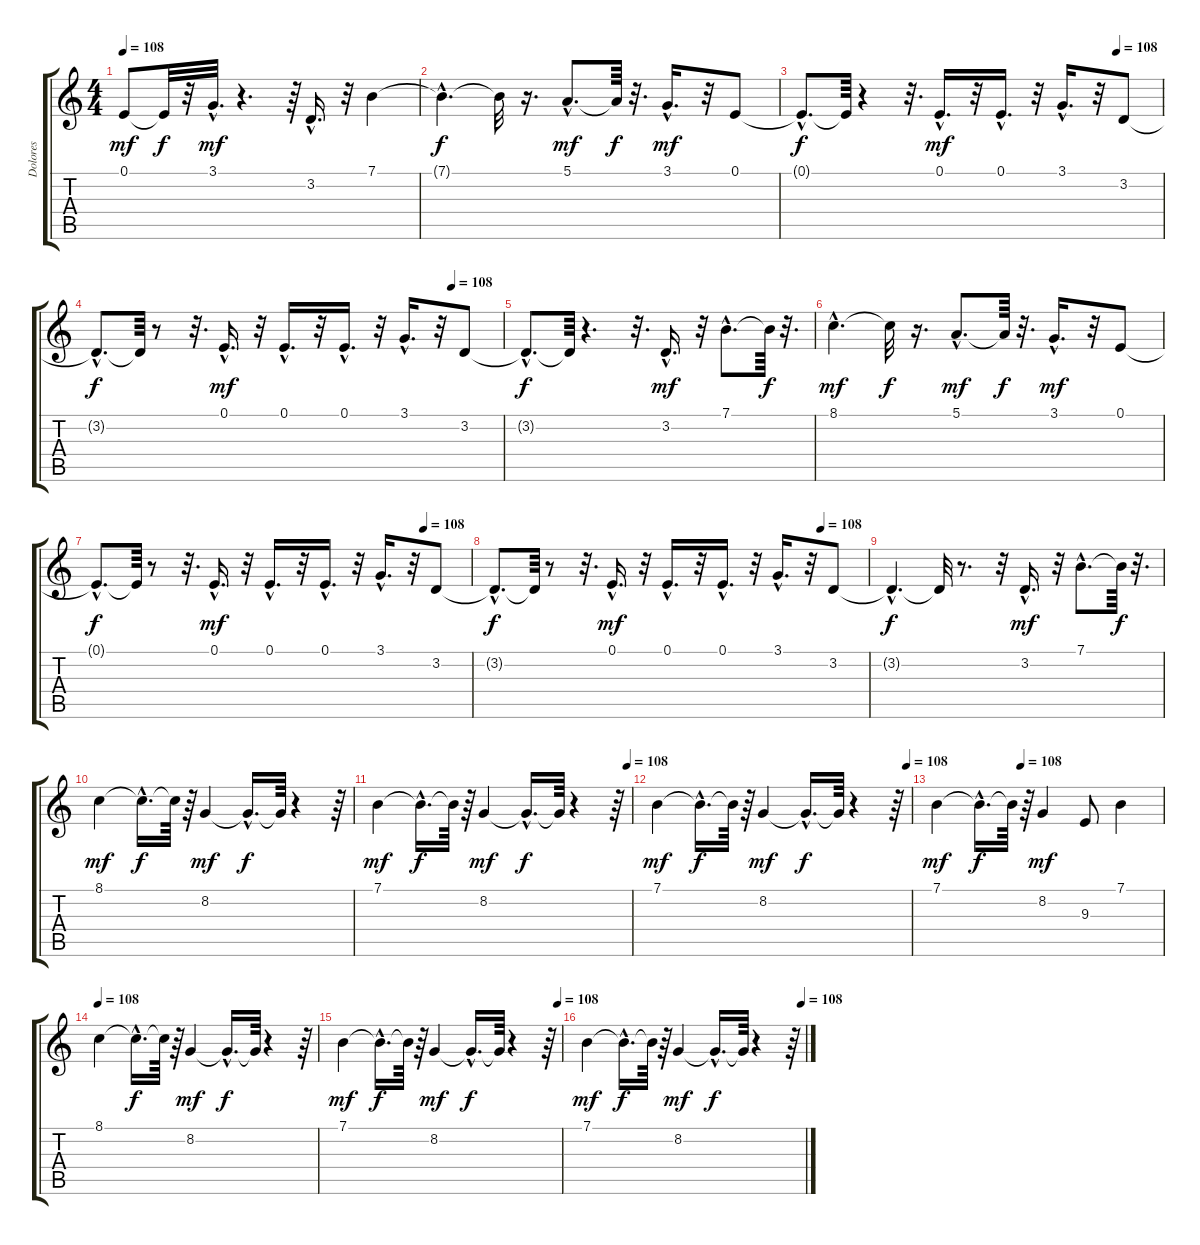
\track ("Dolores" "Dolores") {instrument panflute}
\staff {score tabs}
\tuning (E4 B3 G3 D3 A2 E2) {hide}
\ts (4 4)
\tempo 108
\clef g2
\ks c
0.1.8{dy mf} 0.1{t}.32{dy f} r.32 3.1{hac}.32{d dy mf} r.4{d} r.64 3.2{hac}.16{d} r.32 7.1.4 |
7.1{hac t}.4{d dy f} 7.1{t}.32 r.16{d} 5.1{hac}.8{d dy mf} 5.1{t}.64{dy f} r.32{d} 3.1{hac}.16{d dy mf} r.32 0.1.8 |
\tempo (108 0.875)
0.1{hac t}.8{d dy f} 0.1{t}.64 r.4 r.32{d} 0.1{hac}.16{d dy mf} r.32 0.1{hac}.16{d} r.32 3.1{hac}.16{d} r.32 3.2.8 |
\tempo (108 0.875)
3.2{hac t}.8{d dy f} 3.2{t}.64 r.8 r.32{d} 0.1{hac}.16{d dy mf} r.32 0.1{hac}.16{d} r.32 0.1{hac}.16{d} r.32 3.1{hac}.16{d} r.32 3.2.8 |
3.2{hac t}.8{d dy f} 3.2{t}.64 r.4{d} r.32{d} 3.2{hac}.16{d dy mf} r.32 7.1{hac}.8{d} 7.1{t}.64{dy f} r.32{d} |
8.1{hac}.4{d dy mf} 8.1{t}.32{dy f} r.16{d} 5.1{hac}.8{d dy mf} 5.1{t}.64{dy f} r.32{d} 3.1{hac}.16{d dy mf} r.32 0.1.8 |
\tempo (108 0.875)
0.1{hac t}.8{d dy f} 0.1{t}.64 r.8 r.32{d} 0.1{hac}.16{d dy mf} r.32 0.1{hac}.16{d} r.32 0.1{hac}.16{d} r.32 3.1{hac}.16{d} r.32 3.2.8 |
\tempo (108 0.875)
3.2{hac t}.8{d dy f} 3.2{t}.64 r.8 r.32{d} 0.1{hac}.16{d dy mf} r.32 0.1{hac}.16{d} r.32 0.1{hac}.16{d} r.32 3.1{hac}.16{d} r.32 3.2.8 |
3.2{hac t}.4{d dy f} 3.2{t}.32 r.8{d} r.32 3.2{hac}.16{d dy mf} r.32 7.1{hac}.8{d} 7.1{t}.64{dy f} r.32{d} |
8.1.4{dy mf} 8.1{hac t}.16{d dy f} 8.1{t}.64 r.64 8.2.4{dy mf} 8.2{hac t}.16{d dy f} 8.2{t}.64 r.4 r.64 |
\tempo (108 0.984375)
7.1.4{dy mf} 7.1{hac t}.16{d dy f} 7.1{t}.64 r.64 8.2.4{dy mf} 8.2{hac t}.16{d dy f} 8.2{t}.64 r.4 r.64 |
\tempo (108 0.984375)
7.1.4{dy mf} 7.1{hac t}.16{d dy f} 7.1{t}.64 r.64 8.2.4{dy mf} 8.2{hac t}.16{d dy f} 8.2{t}.64 r.4 r.64 |
\tempo (108 0.375)
7.1.4{dy mf} 7.1{hac t}.16{d dy f} 7.1{t}.64 r.64 8.2.4{dy mf} 9.3.8 7.1.4 |
\tempo 108
8.1.4 8.1{hac t}.16{d dy f} 8.1{t}.64 r.64 8.2.4{dy mf} 8.2{hac t}.16{d dy f} 8.2{t}.64 r.4 r.64 |
\tempo (108 0.984375)
7.1.4{dy mf} 7.1{hac t}.16{d dy f} 7.1{t}.64 r.64 8.2.4{dy mf} 8.2{hac t}.16{d dy f} 8.2{t}.64 r.4 r.64 |
\tempo (108 0.984375)
7.1.4{dy mf} 7.1{hac t}.16{d dy f} 7.1{t}.64 r.64 8.2.4{dy mf} 8.2{hac t}.16{d dy f} 8.2{t}.64 r.4 r.64
